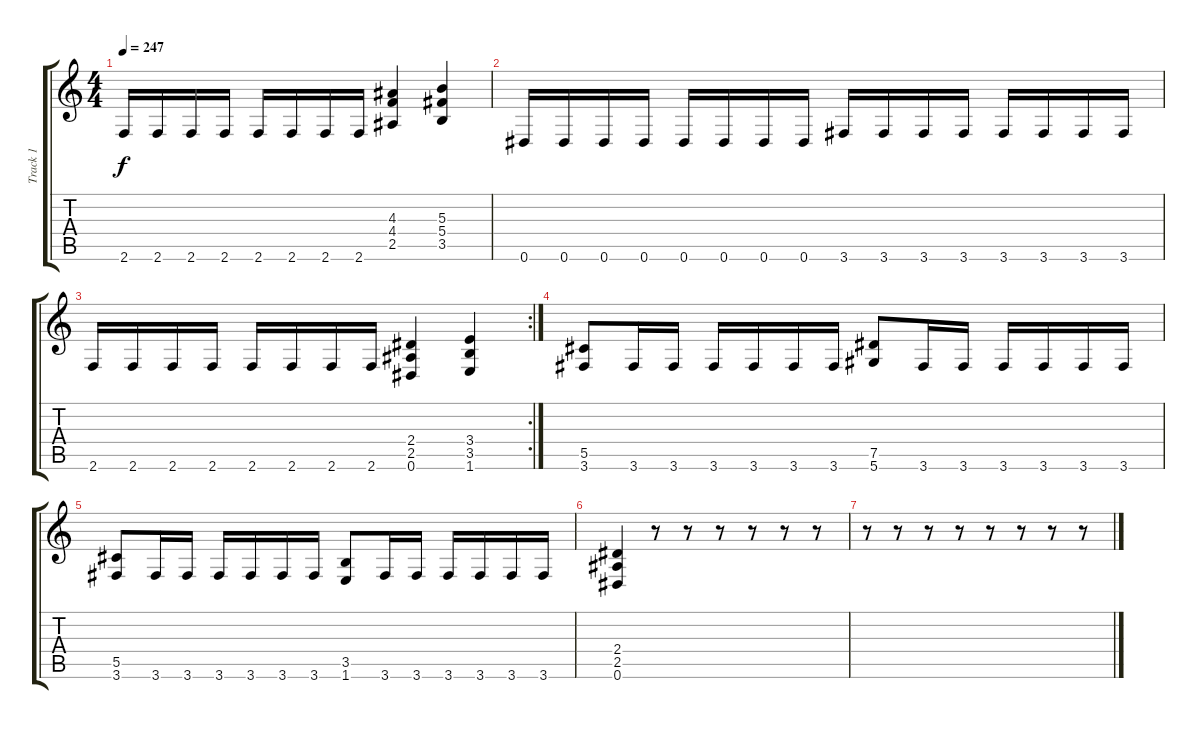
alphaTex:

\track ("Track 1" "Track 1") {instrument distortionguitar}
\staff {score tabs}
\tuning (Eb4 Bb3 Gb3 Db3 Ab2 Eb2) {hide}
\ts (4 4)
\tempo 247
\clef g2
\ks c
2.6.16{dy f} 2.6.16 2.6.16 2.6.16 2.6.16 2.6.16 2.6.16 2.6.16 (4.3 4.4 2.5).4 (5.3 5.4 3.5).4 |
0.6.16 0.6.16 0.6.16 0.6.16 0.6.16 0.6.16 0.6.16 0.6.16 3.6.16 3.6.16 3.6.16 3.6.16 3.6.16 3.6.16 3.6.16 3.6.16 |
\rc 2
2.6.16 2.6.16 2.6.16 2.6.16 2.6.16 2.6.16 2.6.16 2.6.16 (2.4 2.5 0.6).4 (3.4 3.5 1.6).4 |
(5.5 3.6).8 3.6.16 3.6.16 3.6.16 3.6.16 3.6.16 3.6.16 (7.5 5.6).8 3.6.16 3.6.16 3.6.16 3.6.16 3.6.16 3.6.16 |
(5.5 3.6).8 3.6.16 3.6.16 3.6.16 3.6.16 3.6.16 3.6.16 (3.5 1.6).8 3.6.16 3.6.16 3.6.16 3.6.16 3.6.16 3.6.16 |
(2.4 2.5 0.6).4 r.8 r.8 r.8 r.8 r.8 r.8 |
r.8 r.8 r.8 r.8 r.8 r.8 r.8 r.8
